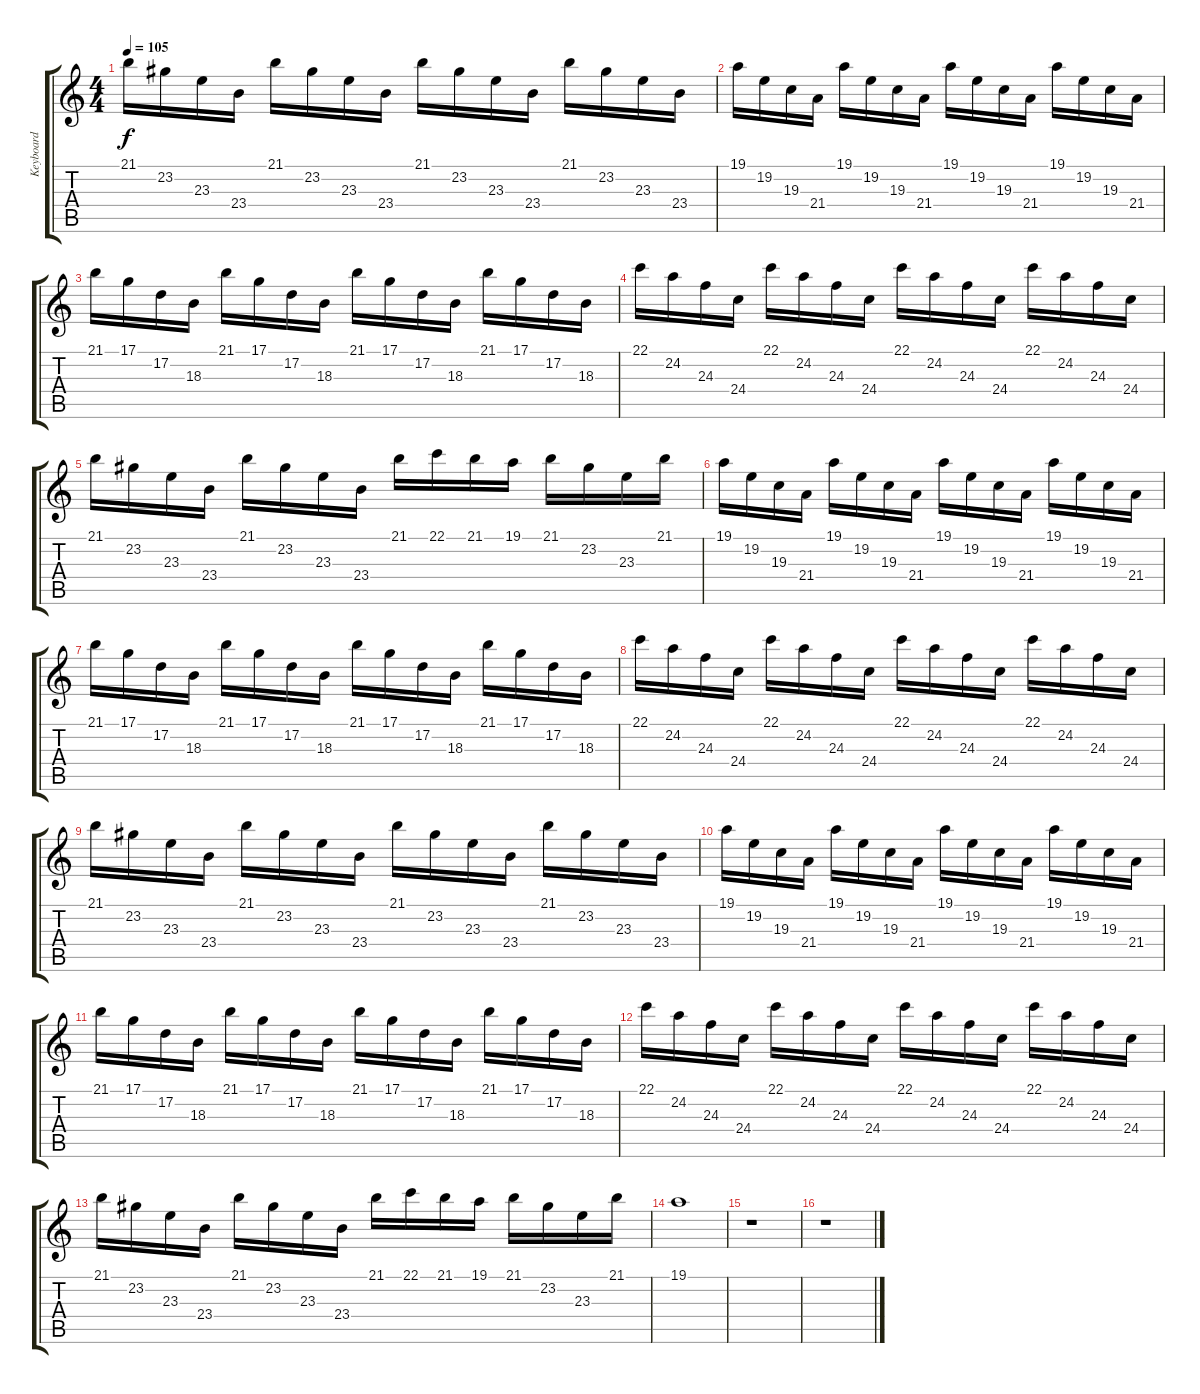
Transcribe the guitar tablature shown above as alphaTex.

\track ("Keyboard" "Keyboard") {instrument musicbox}
\staff {score tabs}
\tuning (D4 A3 F3 C3 G2 D2) {hide}
\ts (4 4)
\tempo 105
\clef g2
\ks c
21.1.16{dy f} 23.2.16 23.3.16 23.4.16 21.1.16 23.2.16 23.3.16 23.4.16 21.1.16 23.2.16 23.3.16 23.4.16 21.1.16 23.2.16 23.3.16 23.4.16 |
19.1.16 19.2.16 19.3.16 21.4.16 19.1.16 19.2.16 19.3.16 21.4.16 19.1.16 19.2.16 19.3.16 21.4.16 19.1.16 19.2.16 19.3.16 21.4.16 |
21.1.16 17.1.16 17.2.16 18.3.16 21.1.16 17.1.16 17.2.16 18.3.16 21.1.16 17.1.16 17.2.16 18.3.16 21.1.16 17.1.16 17.2.16 18.3.16 |
22.1.16 24.2.16 24.3.16 24.4.16 22.1.16 24.2.16 24.3.16 24.4.16 22.1.16 24.2.16 24.3.16 24.4.16 22.1.16 24.2.16 24.3.16 24.4.16 |
21.1.16 23.2.16 23.3.16 23.4.16 21.1.16 23.2.16 23.3.16 23.4.16 21.1.16 22.1.16 21.1.16 19.1.16 21.1.16 23.2.16 23.3.16 21.1.16 |
19.1.16 19.2.16 19.3.16 21.4.16 19.1.16 19.2.16 19.3.16 21.4.16 19.1.16 19.2.16 19.3.16 21.4.16 19.1.16 19.2.16 19.3.16 21.4.16 |
21.1.16 17.1.16 17.2.16 18.3.16 21.1.16 17.1.16 17.2.16 18.3.16 21.1.16 17.1.16 17.2.16 18.3.16 21.1.16 17.1.16 17.2.16 18.3.16 |
22.1.16 24.2.16 24.3.16 24.4.16 22.1.16 24.2.16 24.3.16 24.4.16 22.1.16 24.2.16 24.3.16 24.4.16 22.1.16 24.2.16 24.3.16 24.4.16 |
21.1.16 23.2.16 23.3.16 23.4.16 21.1.16 23.2.16 23.3.16 23.4.16 21.1.16 23.2.16 23.3.16 23.4.16 21.1.16 23.2.16 23.3.16 23.4.16 |
19.1.16 19.2.16 19.3.16 21.4.16 19.1.16 19.2.16 19.3.16 21.4.16 19.1.16 19.2.16 19.3.16 21.4.16 19.1.16 19.2.16 19.3.16 21.4.16 |
21.1.16 17.1.16 17.2.16 18.3.16 21.1.16 17.1.16 17.2.16 18.3.16 21.1.16 17.1.16 17.2.16 18.3.16 21.1.16 17.1.16 17.2.16 18.3.16 |
22.1.16 24.2.16 24.3.16 24.4.16 22.1.16 24.2.16 24.3.16 24.4.16 22.1.16 24.2.16 24.3.16 24.4.16 22.1.16 24.2.16 24.3.16 24.4.16 |
21.1.16 23.2.16 23.3.16 23.4.16 21.1.16 23.2.16 23.3.16 23.4.16 21.1.16 22.1.16 21.1.16 19.1.16 21.1.16 23.2.16 23.3.16 21.1.16 |
19.1.1 |
r.1 |
r.1
